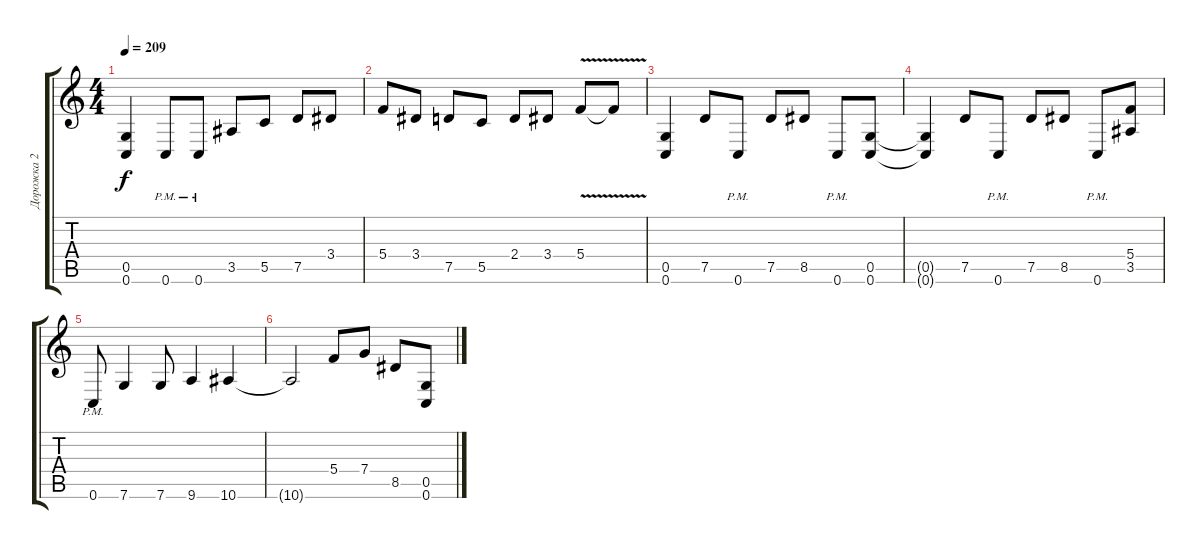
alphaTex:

\track ("Дорожка 2" "Дорожка 2") {instrument distortionguitar}
\staff {score tabs}
\tuning (D4 A3 F3 C3 G2 C2) {hide}
\ts (4 4)
\tempo 209
\clef g2
\ks c
(0.5 0.6).4{dy f} 0.6{pm}.8 0.6{pm}.8 3.5.8 5.5.8 7.5.8 3.4.8 |
5.4.8 3.4.8 7.5.8 5.5.8 2.4.8 3.4.8 5.4{v}.8 5.4{t}.8 |
(0.5 0.6).4 7.5.8 0.6{pm}.8 7.5.8 8.5.8 0.6{pm}.8 (0.5 0.6).8 |
(0.5{t} 0.6{t}).4 7.5.8 0.6{pm}.8 7.5.8 8.5.8 0.6{pm}.8 (5.4 3.5).8 |
0.6{pm}.8 7.6.4 7.6.8 9.6.4 10.6.4 |
10.6{t}.2 5.4.8 7.4.8 8.5.8 (0.5 0.6).8
